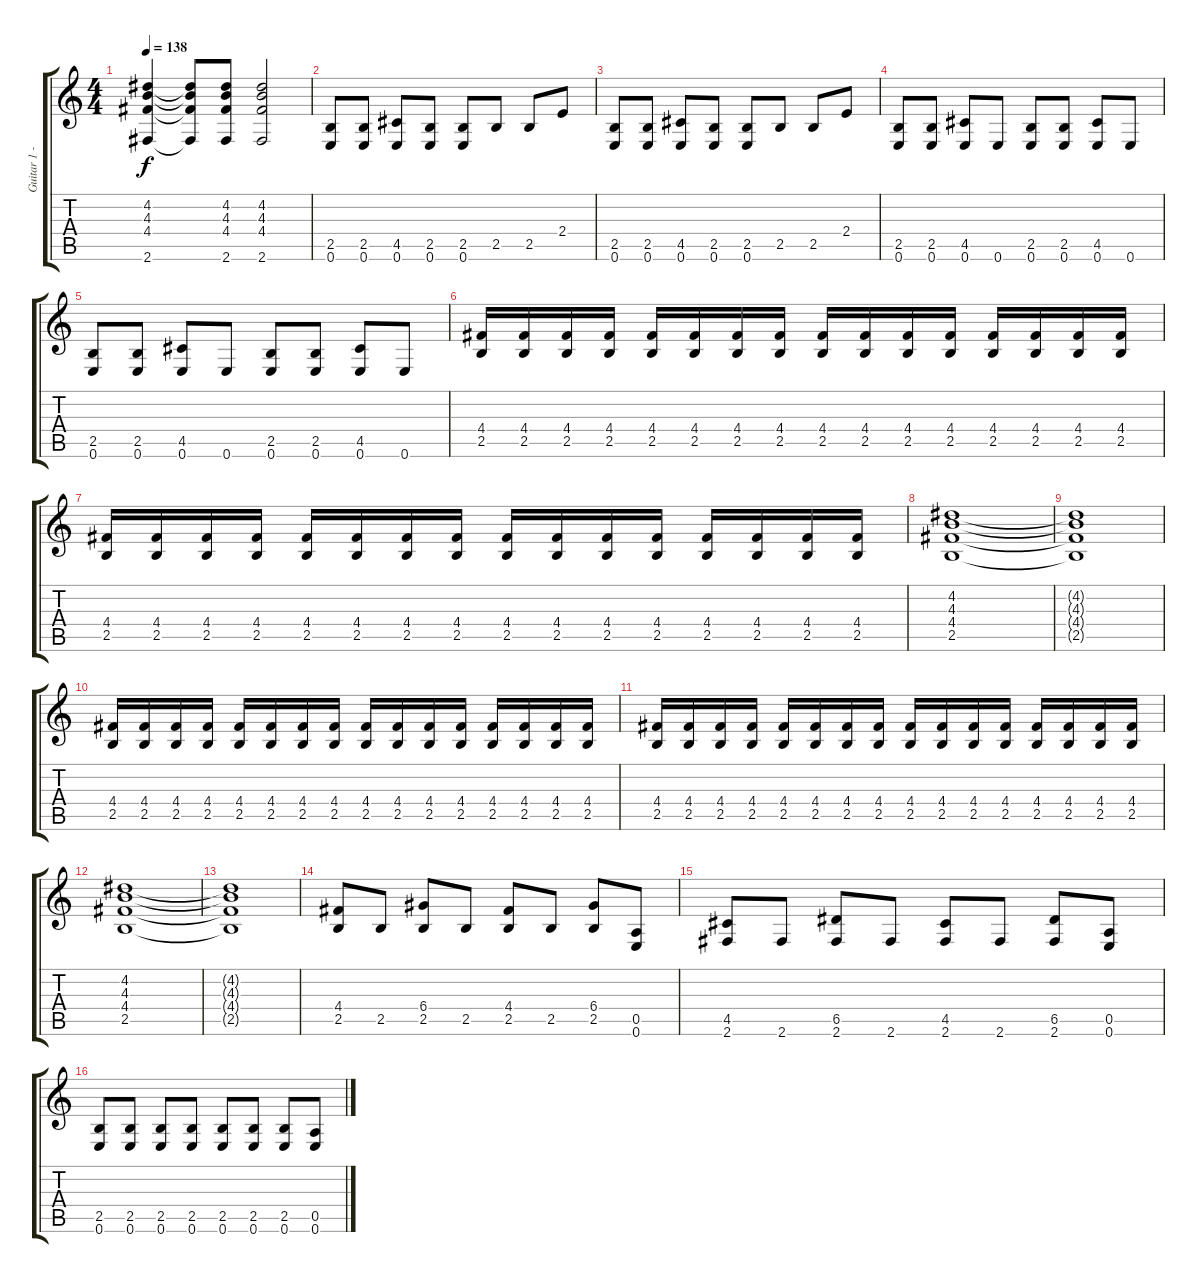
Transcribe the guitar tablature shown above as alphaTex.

\track ("Guitar 1 - Lead" "Guitar 1 -") {instrument overdrivenguitar}
\staff {score tabs}
\tuning (E4 B3 G3 D3 A2 E2) {hide}
\ts (4 4)
\tempo 138
\clef g2
\ks c
(4.2 4.3 4.4 2.6).4{dy f} (4.2{t} 4.3{t} 4.4{t} 2.6{t}).8 (4.2 4.3 4.4 2.6).8 (4.2 4.3 4.4 2.6).2 |
(2.5 0.6).8 (2.5 0.6).8 (4.5 0.6).8 (2.5 0.6).8 (2.5 0.6).8 2.5.8 2.5.8 2.4.8 |
(2.5 0.6).8 (2.5 0.6).8 (4.5 0.6).8 (2.5 0.6).8 (2.5 0.6).8 2.5.8 2.5.8 2.4.8 |
(2.5 0.6).8 (2.5 0.6).8 (4.5 0.6).8 0.6.8 (2.5 0.6).8 (2.5 0.6).8 (4.5 0.6).8 0.6.8 |
(2.5 0.6).8 (2.5 0.6).8 (4.5 0.6).8 0.6.8 (2.5 0.6).8 (2.5 0.6).8 (4.5 0.6).8 0.6.8 |
(4.4 2.5).16 (4.4 2.5).16 (4.4 2.5).16 (4.4 2.5).16 (4.4 2.5).16 (4.4 2.5).16 (4.4 2.5).16 (4.4 2.5).16 (4.4 2.5).16 (4.4 2.5).16 (4.4 2.5).16 (4.4 2.5).16 (4.4 2.5).16 (4.4 2.5).16 (4.4 2.5).16 (4.4 2.5).16 |
(4.4 2.5).16 (4.4 2.5).16 (4.4 2.5).16 (4.4 2.5).16 (4.4 2.5).16 (4.4 2.5).16 (4.4 2.5).16 (4.4 2.5).16 (4.4 2.5).16 (4.4 2.5).16 (4.4 2.5).16 (4.4 2.5).16 (4.4 2.5).16 (4.4 2.5).16 (4.4 2.5).16 (4.4 2.5).16 |
(4.2 4.3 4.4 2.5).1 |
(4.2{t} 4.3{t} 4.4{t} 2.5{t}).1 |
(4.4 2.5).16 (4.4 2.5).16 (4.4 2.5).16 (4.4 2.5).16 (4.4 2.5).16 (4.4 2.5).16 (4.4 2.5).16 (4.4 2.5).16 (4.4 2.5).16 (4.4 2.5).16 (4.4 2.5).16 (4.4 2.5).16 (4.4 2.5).16 (4.4 2.5).16 (4.4 2.5).16 (4.4 2.5).16 |
(4.4 2.5).16 (4.4 2.5).16 (4.4 2.5).16 (4.4 2.5).16 (4.4 2.5).16 (4.4 2.5).16 (4.4 2.5).16 (4.4 2.5).16 (4.4 2.5).16 (4.4 2.5).16 (4.4 2.5).16 (4.4 2.5).16 (4.4 2.5).16 (4.4 2.5).16 (4.4 2.5).16 (4.4 2.5).16 |
(4.2 4.3 4.4 2.5).1 |
(4.2{t} 4.3{t} 4.4{t} 2.5{t}).1 |
(4.4 2.5).8 2.5.8 (6.4 2.5).8 2.5.8 (4.4 2.5).8 2.5.8 (6.4 2.5).8 (0.5 0.6).8 |
(4.5 2.6).8 2.6.8 (6.5 2.6).8 2.6.8 (4.5 2.6).8 2.6.8 (6.5 2.6).8 (0.5 0.6).8 |
(2.5 0.6).8 (2.5 0.6).8 (2.5 0.6).8 (2.5 0.6).8 (2.5 0.6).8 (2.5 0.6).8 (2.5 0.6).8 (0.5 0.6).8
